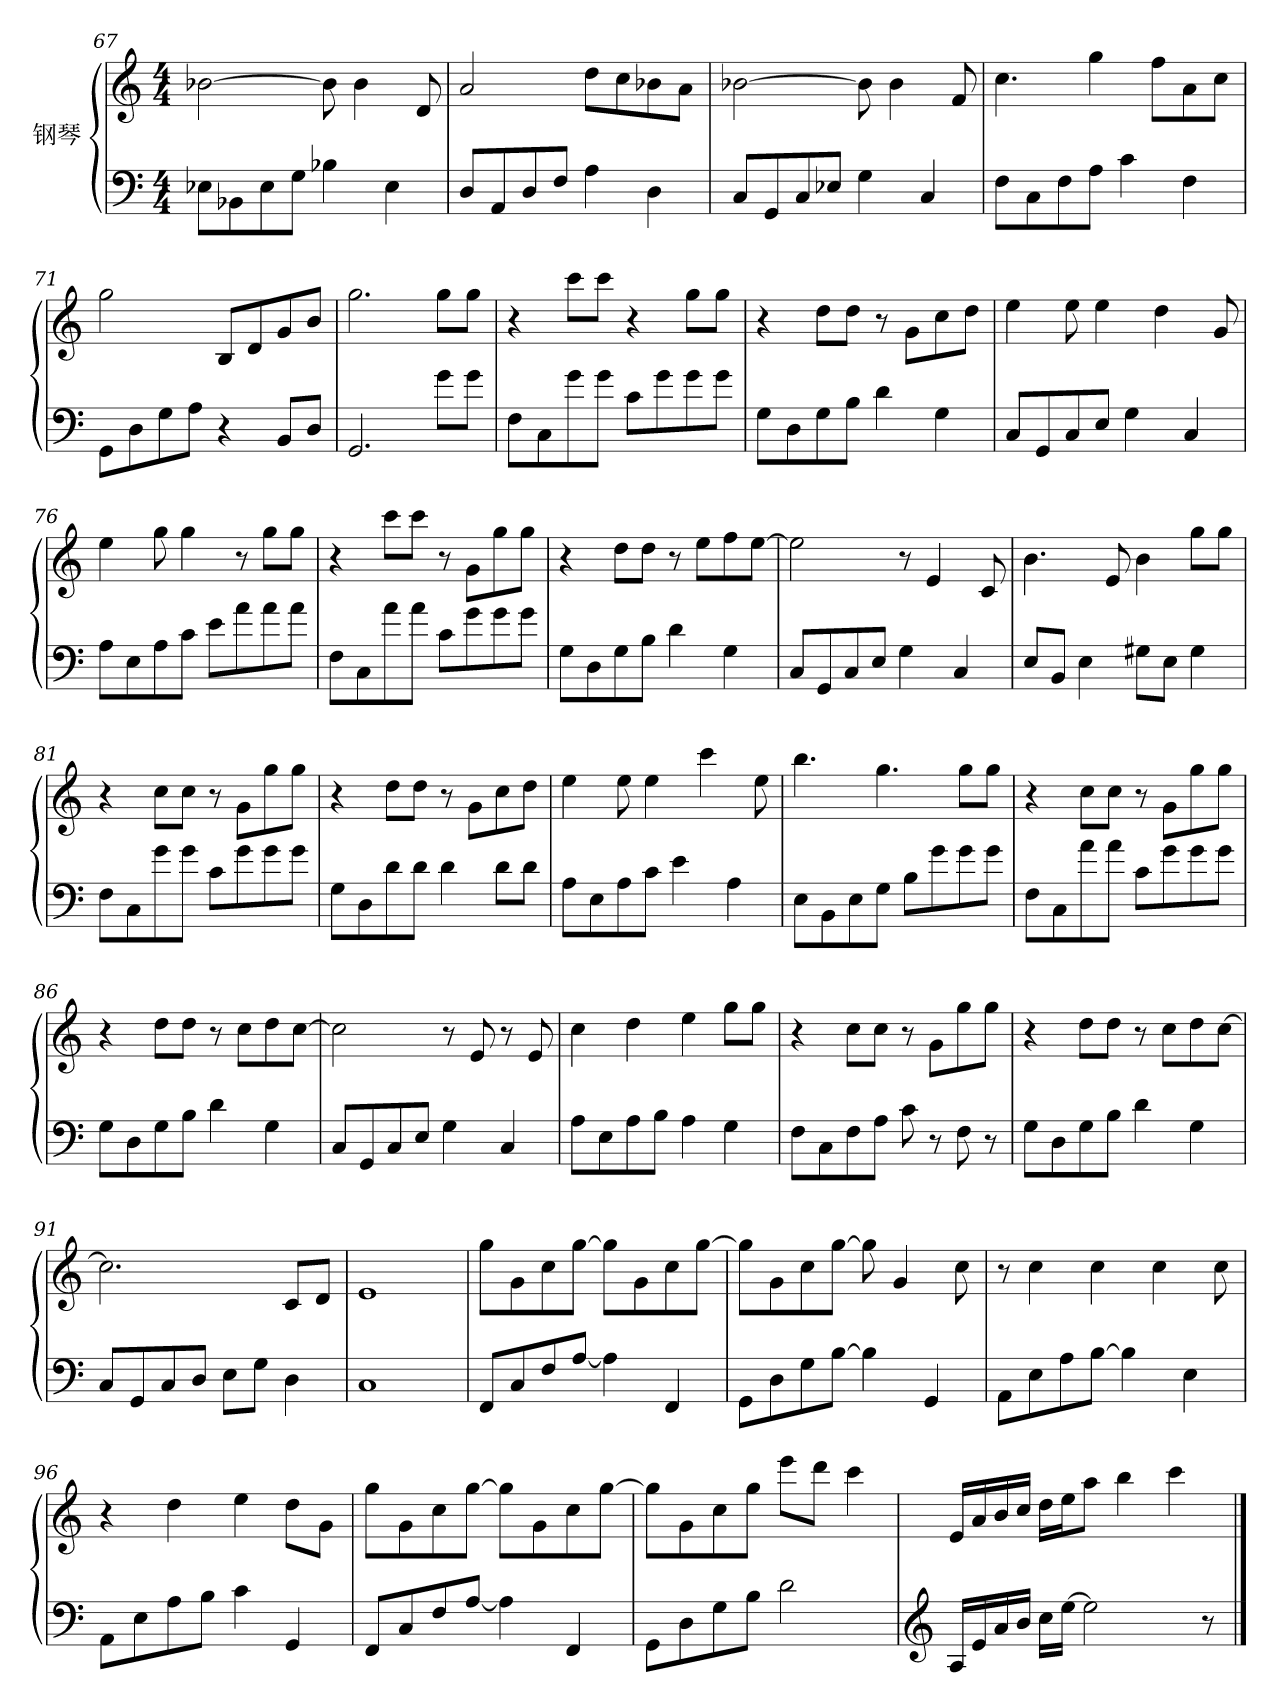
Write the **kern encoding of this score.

**kern	**kern
*part1	*part1
*staff2	*staff1
*I"钢琴	*
*clefF4	*clefG2
*k[]	*k[]
*M4/4	*M4/4
=67	=67
8E-X\L	[2b-X\
8BB-X\	.
8E-\	.
8G\J	.
4B-X\	8b-\]
.	4b-\
4E-\	.
.	8d/
=68	=68
8D/L	2a/
8AA/	.
8D/	.
8F/J	.
4A\	8dd\L
.	8cc\
4D\	8b-X\
.	8a\J
!!LO:LB:g=z
=69	=69
8C/L	[2b-X\
8GG/	.
8C/	.
8E-X/J	.
4G\	8b-\]
.	4b-\
4C/	.
.	8f/
=70	=70
8F\L	4.cc\
8C\	.
8F\	.
8A\J	4gg\
4c\	.
.	8ff\L
4F\	8a\
.	8cc\J
=71	=71
8GG\L	2gg\
8D\	.
8G\	.
8A\J	.
4r	8B/L
.	8d/
8BB/L	8g/
8D/J	8b/J
=72	=72
2.GG/	2.gg\
8g\L	8gg\L
8g\J	8gg\J
=73	=73
8F\L	4r
8C\	.
8g\	8ccc\L
8g\J	8ccc\J
8c\L	4r
8g\	.
8g\	8gg\L
8g\J	8gg\J
=74	=74
8G\L	4r
8D\	.
8G\	8dd\L
8B\J	8dd\J
4d\	8r
.	8g\L
4G\	8cc\
.	8dd\J
!!LO:LB:g=z
=75	=75
8C/L	4ee\
8GG/	.
8C/	8ee\
8E/J	4ee\
4G\	.
.	4dd\
4C/	.
.	8g/
=76	=76
8A\L	4ee\
8E\	.
8A\	8gg\
8c\J	4gg\
8e\L	.
8a\	8r
8a\	8gg\L
8a\J	8gg\J
=77	=77
8F\L	4r
8C\	.
8a\	8ccc\L
8a\J	8ccc\J
8c\L	8r
8g\	8g\L
8g\	8gg\
8g\J	8gg\J
=78	=78
8G\L	4r
8D\	.
8G\	8dd\L
8B\J	8dd\J
4d\	8r
.	8ee\L
4G\	8ff\
.	[8ee\J
=79	=79
8C/L	2ee\]
8GG/	.
8C/	.
8E/J	.
4G\	8r
.	4e/
4C/	.
.	8c/
!!LO:LB:g=z
=80	=80
8E/L	4.b\
8BB/J	.
4E\	.
.	8e/
8G#X\L	4b\
8E\J	.
4G#\	8gg\L
.	8gg\J
=81	=81
8F\L	4r
8C\	.
8g\	8cc\L
8g\J	8cc\J
8c\L	8r
8g\	8g\L
8g\	8gg\
8g\J	8gg\J
=82	=82
8G\L	4r
8D\	.
8d\	8dd\L
8d\J	8dd\J
4d\	8r
.	8g\L
8d\L	8cc\
8d\J	8dd\J
=83	=83
8A\L	4ee\
8E\	.
8A\	8ee\
8c\J	4ee\
4e\	.
.	4ccc\
4A\	.
.	8ee\
=84	=84
8E\L	4.bb\
8BB\	.
8E\	.
8G\J	4.gg\
8B\L	.
8g\	.
8g\	8gg\L
8g\J	8gg\J
!!LO:LB:g=z
=85	=85
8F\L	4r
8C\	.
8a\	8cc\L
8a\J	8cc\J
8c\L	8r
8g\	8g\L
8g\	8gg\
8g\J	8gg\J
=86	=86
8G\L	4r
8D\	.
8G\	8dd\L
8B\J	8dd\J
4d\	8r
.	8cc\L
4G\	8dd\
.	[8cc\J
=87	=87
8C/L	2cc\]
8GG/	.
8C/	.
8E/J	.
4G\	8r
.	8e/
4C/	8r
.	8e/
=88	=88
8A\L	4cc\
8E\	.
8A\	4dd\
8B\J	.
4A\	4ee\
4G\	8gg\L
.	8gg\J
=89	=89
8F\L	4r
8C\	.
8F\	8cc\L
8A\J	8cc\J
8c\	8r
8r	8g\L
8F\	8gg\
8r	8gg\J
=90	=90
8G\L	4r
8D\	.
8G\	8dd\L
8B\J	8dd\J
4d\	8r
.	8cc\L
4G\	8dd\
.	[8cc\J
!!LO:LB:g=z
=91	=91
8C/L	2.cc\]
8GG/	.
8C/	.
8D/J	.
8E\L	.
8G\J	.
4D\	8c/L
.	8d/J
=92	=92
1C	1e
=93	=93
8FF/L	8gg\L
8C/	8g\
8F/	8cc\
[8A/J	[8gg\J
4A\]	8gg\L]
.	8g\
4FF/	8cc\
.	[8gg\J
=94	=94
8GG\L	8gg\L]
8D\	8g\
8G\	8cc\
[8B\J	[8gg\J
4B\]	8gg\]
.	4g/
4GG/	.
.	8cc\
=95	=95
8AA\L	8r
8E\	4cc\
8A\	.
[8B\J	4cc\
4B\]	.
.	4cc\
4E\	.
.	8cc\
=96	=96
8AA\L	4r
8E\	.
8A\	4dd\
8B\J	.
4c\	4ee\
4GG/	8dd\L
.	8g\J
=97	=97
8FF/L	8gg\L
8C/	8g\
8F/	8cc\
[8A/J	[8gg\J
4A\]	8gg\L]
.	8g\
4FF/	8cc\
.	[8gg\J
!!LO:LB:g=z
=98	=98
8GG\L	8gg\L]
8D\	8g\
8G\	8cc\
8B\J	8gg\J
2d\	8eee\L
.	8ddd\J
.	4ccc\
=99	=99
*clefG2	*
16A/LL	16e/LL
16e/	16a/
16a/	16b/
16b/JJ	16cc/JJ
16cc\LL	16dd\LL
[16ee\JJ	16ee\J
2ee\]	8aa\J
.	4bb\
.	4ccc\
8r	.
==	==
*-	*-
